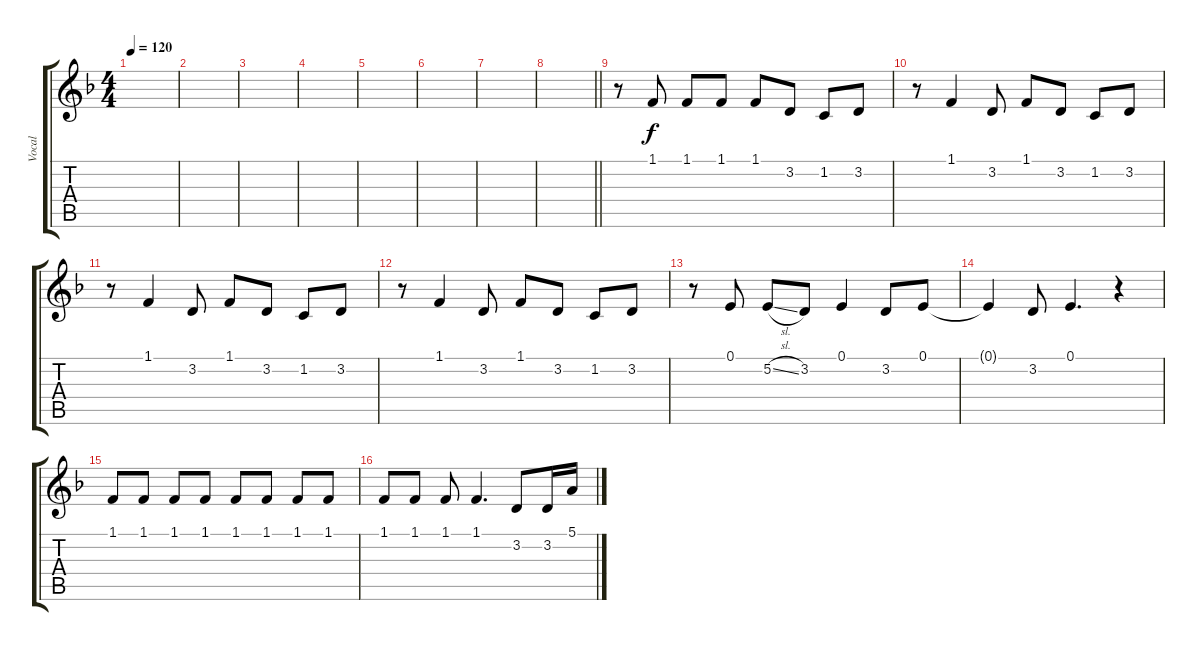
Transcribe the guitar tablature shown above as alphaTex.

\track ("Vocal" "Vocal") {instrument choiraahs}
\staff {score tabs}
\tuning (E4 B3 G3 D3 A2 E2) {hide}
\ts (4 4)
\tempo 120
\clef g2
\ks f
|
|
|
|
|
|
|
\barLineRight lightlight
|
r.8 1.1.8 1.1.8 1.1.8 1.1.8 3.2.8 1.2.8 3.2.8 |
r.8 1.1.4 3.2.8 1.1.8 3.2.8 1.2.8 3.2.8 |
r.8 1.1.4 3.2.8 1.1.8 3.2.8 1.2.8 3.2.8 |
r.8 1.1.4 3.2.8 1.1.8 3.2.8 1.2.8 3.2.8 |
r.8 0.1.8 5.2{sl}.8 3.2.8 0.1.4 3.2.8 0.1.8 |
0.1{t}.4 3.2.8 0.1.4{d} r.4 |
1.1.8 1.1.8 1.1.8 1.1.8 1.1.8 1.1.8 1.1.8 1.1.8 |
1.1.8 1.1.8 1.1.8 1.1.4{d} 3.2.8 3.2.16 5.1.16
